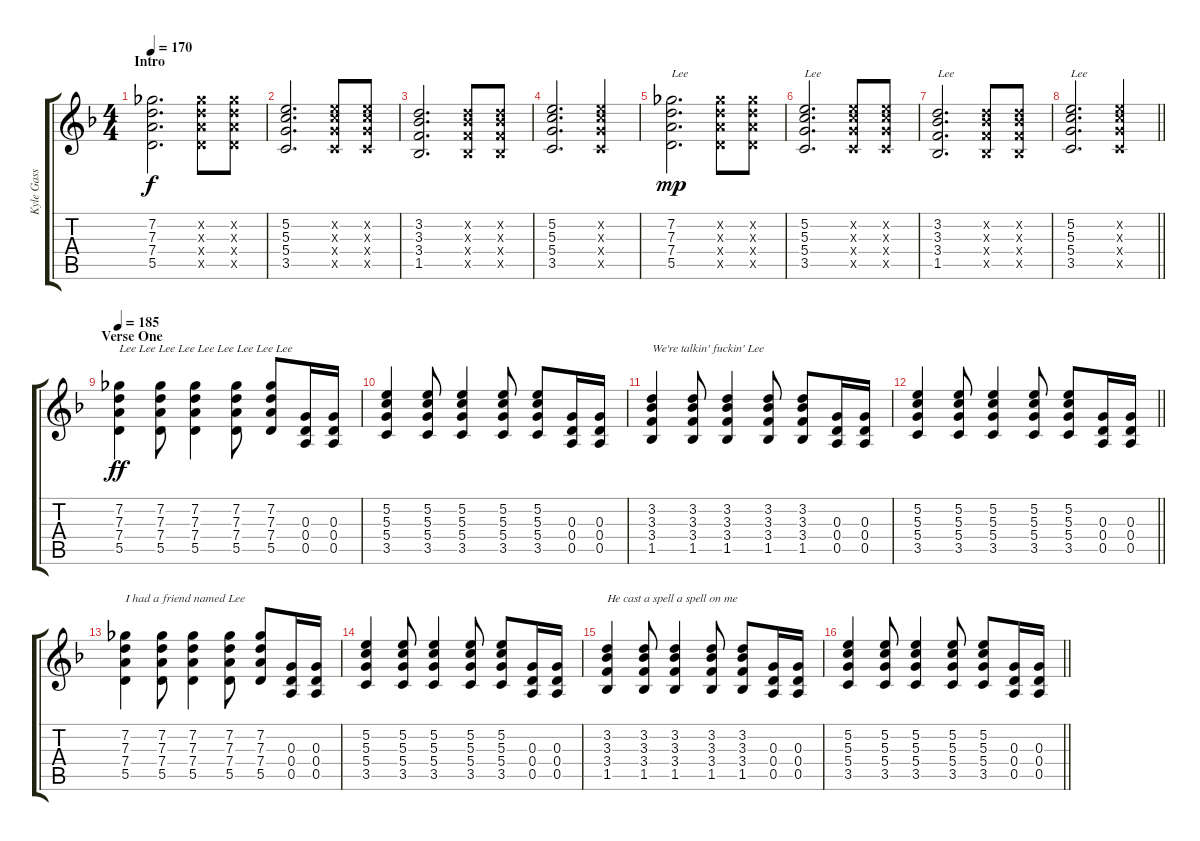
\track ("Kyle Gass" "Kyle Gass") {instrument acousticguitarsteel}
\staff {score tabs}
\tuning (E4 B3 G3 D3 A2 E2) {hide}
\ts (4 4)
\section ("" "Intro")
\tempo 170
\clef g2
\ks f
(7.2 7.3 7.4 5.5).2{d dy f instrument acousticguitarsteel} (7.2{x} 7.3{x} 7.4{x} 5.5{x}).8 (7.2{x} 7.3{x} 7.4{x} 5.5{x}).8 |
(5.2 5.3 5.4 3.5).2{d} (5.2{x} 5.3{x} 5.4{x} 3.5{x}).8 (5.2{x} 5.3{x} 5.4{x} 3.5{x}).8 |
(3.2 3.3 3.4 1.5).2{d} (3.2{x} 3.3{x} 3.4{x} 1.5{x}).8 (3.2{x} 3.3{x} 3.4{x} 1.5{x}).8 |
(5.2 5.3 5.4 3.5).2{d} (5.2{x} 5.3{x} 5.4{x} 3.5{x}).4 |
(7.2 7.3 7.4 5.5).2{d txt "Lee" dy mp} (7.2{x} 7.3{x} 7.4{x} 5.5{x}).8 (7.2{x} 7.3{x} 7.4{x} 5.5{x}).8 |
(5.2 5.3 5.4 3.5).2{d txt "Lee"} (5.2{x} 5.3{x} 5.4{x} 3.5{x}).8 (5.2{x} 5.3{x} 5.4{x} 3.5{x}).8 |
(3.2 3.3 3.4 1.5).2{d txt "Lee"} (3.2{x} 3.3{x} 3.4{x} 1.5{x}).8 (3.2{x} 3.3{x} 3.4{x} 1.5{x}).8 |
\barLineRight lightlight
(5.2 5.3 5.4 3.5).2{d txt "Lee"} (5.2{x} 5.3{x} 5.4{x} 3.5{x}).4 |
\section ("" "Verse One")
\tempo 185
(7.2 7.3 7.4 5.5).4{txt "Lee Lee Lee Lee Lee Lee Lee Lee Lee" dy ff} (7.2 7.3 7.4 5.5).8 (7.2 7.3 7.4 5.5).4 (7.2 7.3 7.4 5.5).8 (7.2 7.3 7.4 5.5).8 (0.3 0.4 0.5).16 (0.3 0.4 0.5).16 |
(5.2 5.3 5.4 3.5).4 (5.2 5.3 5.4 3.5).8 (5.2 5.3 5.4 3.5).4 (5.2 5.3 5.4 3.5).8 (5.2 5.3 5.4 3.5).8 (0.3 0.4 0.5).16 (0.3 0.4 0.5).16 |
(3.2 3.3 3.4 1.5).4{txt "We're talkin' fuckin' Lee"} (3.2 3.3 3.4 1.5).8 (3.2 3.3 3.4 1.5).4 (3.2 3.3 3.4 1.5).8 (3.2 3.3 3.4 1.5).8 (0.3 0.4 0.5).16 (0.3 0.4 0.5).16 |
\barLineRight lightlight
(5.2 5.3 5.4 3.5).4 (5.2 5.3 5.4 3.5).8 (5.2 5.3 5.4 3.5).4 (5.2 5.3 5.4 3.5).8 (5.2 5.3 5.4 3.5).8 (0.3 0.4 0.5).16 (0.3 0.4 0.5).16 |
(7.2 7.3 7.4 5.5).4{txt "I had a friend named Lee"} (7.2 7.3 7.4 5.5).8 (7.2 7.3 7.4 5.5).4 (7.2 7.3 7.4 5.5).8 (7.2 7.3 7.4 5.5).8 (0.3 0.4 0.5).16 (0.3 0.4 0.5).16 |
(5.2 5.3 5.4 3.5).4 (5.2 5.3 5.4 3.5).8 (5.2 5.3 5.4 3.5).4 (5.2 5.3 5.4 3.5).8 (5.2 5.3 5.4 3.5).8 (0.3 0.4 0.5).16 (0.3 0.4 0.5).16 |
(3.2 3.3 3.4 1.5).4{txt "He cast a spell a spell on me"} (3.2 3.3 3.4 1.5).8 (3.2 3.3 3.4 1.5).4 (3.2 3.3 3.4 1.5).8 (3.2 3.3 3.4 1.5).8 (0.3 0.4 0.5).16 (0.3 0.4 0.5).16 |
\barLineRight lightlight
(5.2 5.3 5.4 3.5).4 (5.2 5.3 5.4 3.5).8 (5.2 5.3 5.4 3.5).4 (5.2 5.3 5.4 3.5).8 (5.2 5.3 5.4 3.5).8 (0.3 0.4 0.5).16 (0.3 0.4 0.5).16
